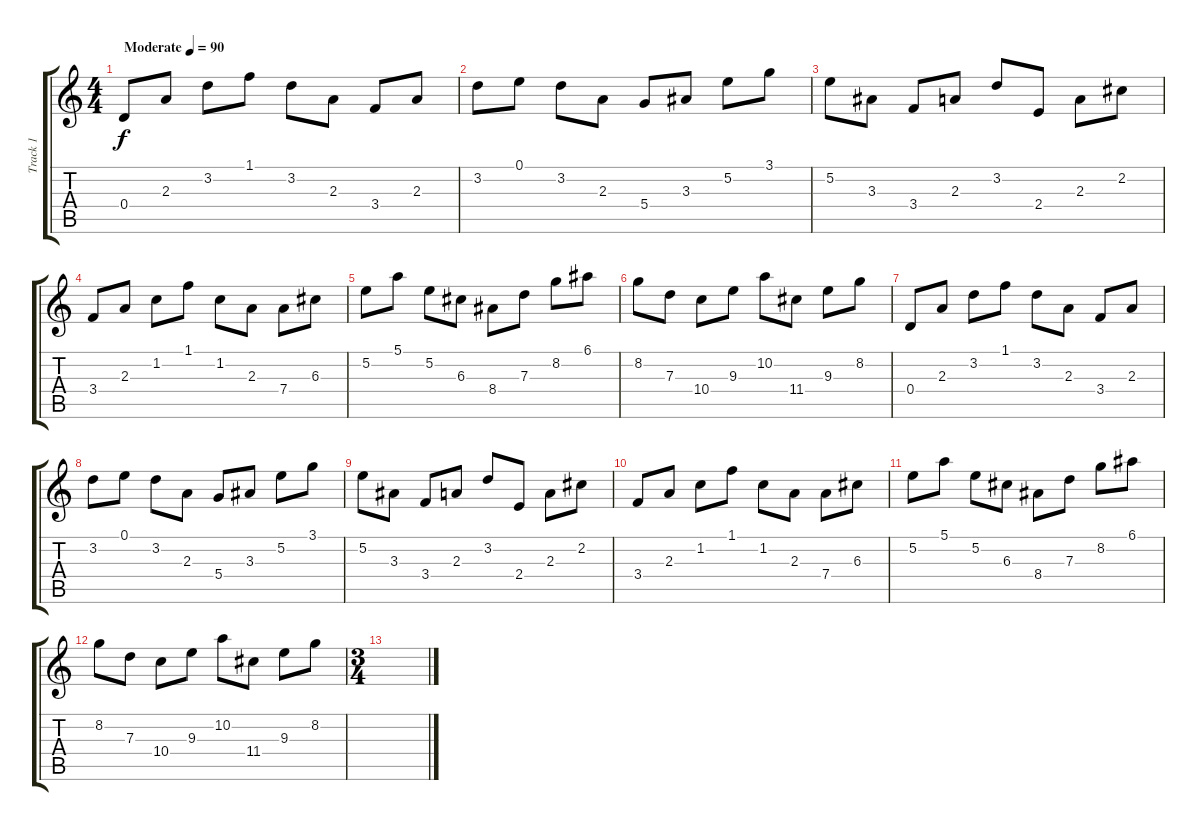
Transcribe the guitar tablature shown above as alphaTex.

\track ("Track 1" "Track 1") {instrument acousticguitarsteel}
\staff {score tabs}
\tuning (E4 B3 G3 D3 A2 E2) {hide}
\ts (4 4)
\tempo (90 "Moderate")
\clef g2
\ks c
0.4.8{dy f instrument acousticguitarsteel} 2.3.8 3.2.8 1.1.8 3.2.8 2.3.8 3.4.8 2.3.8 |
3.2.8 0.1.8 3.2.8 2.3.8 5.4.8 3.3.8 5.2.8 3.1.8 |
5.2.8 3.3.8 3.4.8 2.3.8 3.2.8 2.4.8 2.3.8 2.2.8 |
3.4.8 2.3.8 1.2.8 1.1.8 1.2.8 2.3.8 7.4.8 6.3.8 |
5.2.8 5.1.8 5.2.8 6.3.8 8.4.8 7.3.8 8.2.8 6.1.8 |
8.2.8 7.3.8 10.4.8 9.3.8 10.2.8 11.4.8 9.3.8 8.2.8 |
0.4.8 2.3.8 3.2.8 1.1.8 3.2.8 2.3.8 3.4.8 2.3.8 |
3.2.8 0.1.8 3.2.8 2.3.8 5.4.8 3.3.8 5.2.8 3.1.8 |
5.2.8 3.3.8 3.4.8 2.3.8 3.2.8 2.4.8 2.3.8 2.2.8 |
3.4.8 2.3.8 1.2.8 1.1.8 1.2.8 2.3.8 7.4.8 6.3.8 |
5.2.8 5.1.8 5.2.8 6.3.8 8.4.8 7.3.8 8.2.8 6.1.8 |
8.2.8 7.3.8 10.4.8 9.3.8 10.2.8 11.4.8 9.3.8 8.2.8 |
\ts (3 4)
